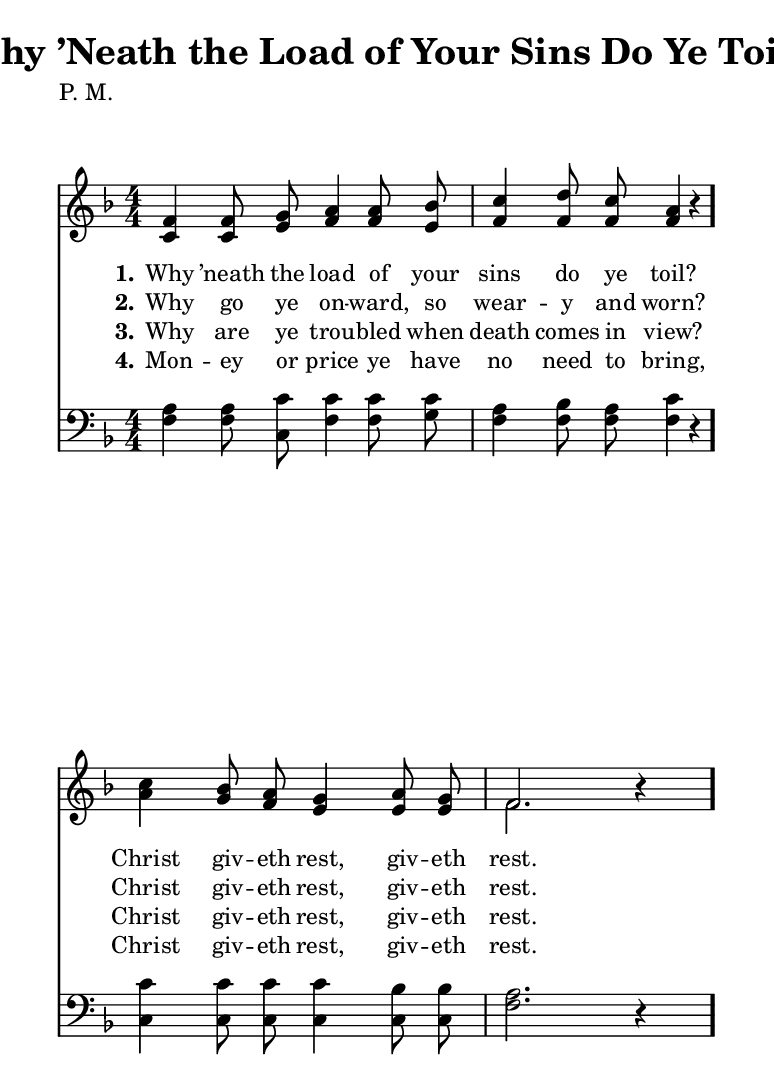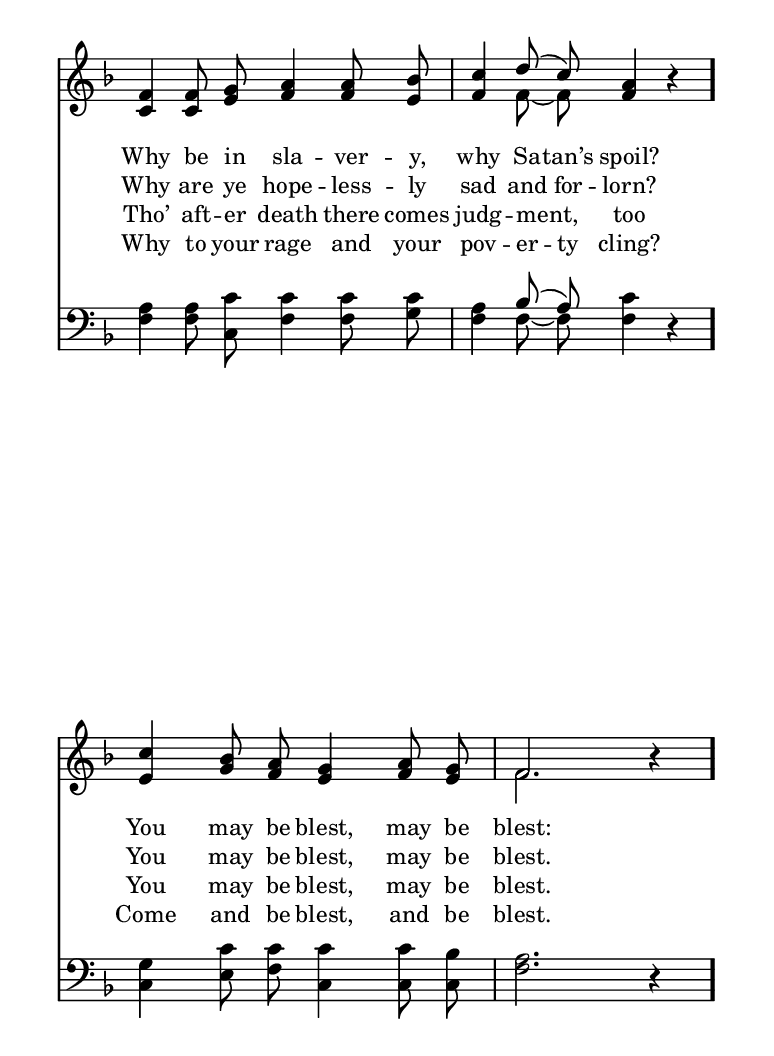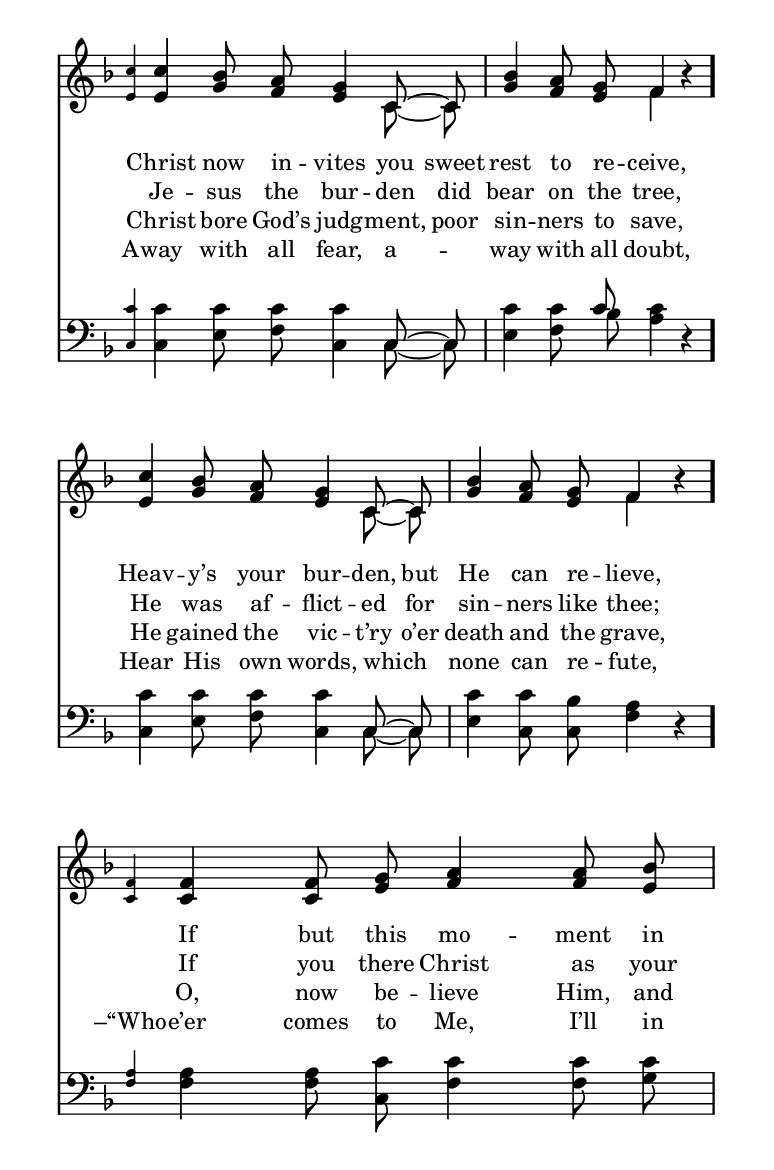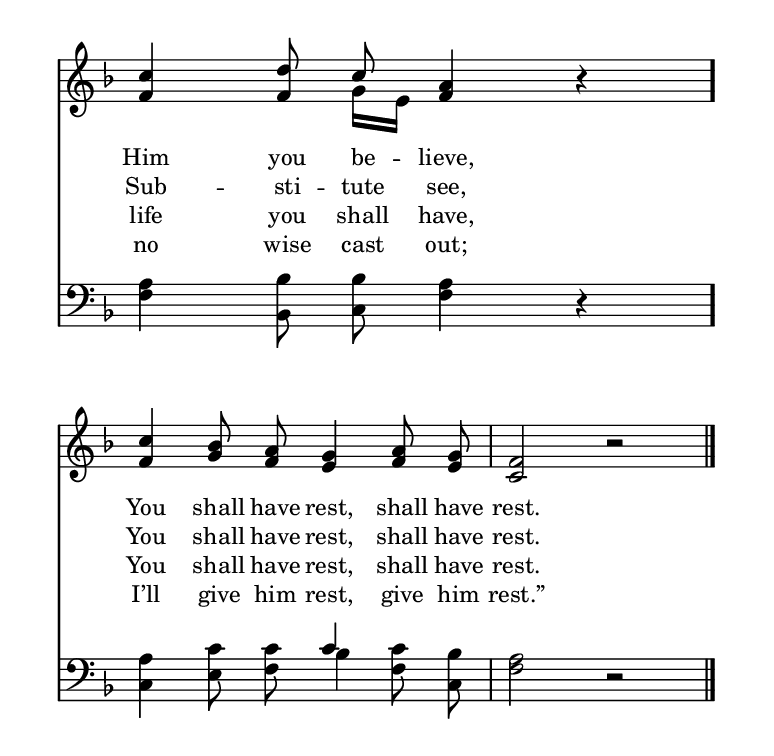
\include "common/global.ily"
\paper {
  \include "common/paper.ily"
  ragged-last-bottom = ##t
  systems-per-page = ##f
  page-count = #(cond (is-eogsized 2) (#t #f))
}

\header{
  %gospel
  hymnnumber = "55"
  title = "Why ’Neath the Load of Your Sins Do Ye Toil?"
  tunename = ""
  meter = "P. M."
  poet = ""
  composer = ""
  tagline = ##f
}

% for fermata in MIDI
ta = { \tempo 4=80 }
tb = { \tempo 4=40 }

patternAA = { c4 c8 c8 c4 c8 c8 | c4 c8 c8 c4 c4 }
patternAB = { c4 c8 c8 c4 c8 c8 | c4 c8 c16[ c16] c4 c4 }

patternBA = { c4 c8 c8 c4 c8 c8 | c2. c4 }
patternBB = { c4 c8 c8 c4 c8 c8 | c2  c2 }

global = {
  \include "common/overrides.ily"
  \override Staff.TimeSignature.style = #'numbered
  \time 4/4
  \override Score.MetronomeMark.transparent = ##t % hide all fermata changes too
  \ta
  \key f \major
  \autoBeamOff
}

notesSoprano = {
\global
\relative c' {

  \changePitch \patternAA { f f g a a bes | c d c a r }
  \changePitch \patternBA { c bes a g a g | f r } \eogbreak
  \changePitch \patternAA { f f g a a bes | c d( c) a r }
  \changePitch \patternBA { c bes a g a g | f r } \eogbreak

  \grace c'4 \changePitch \patternAA { c bes a g c, ~ c | bes' a g f r }
  \changePitch \patternAA { c' bes a g c, ~ c | bes' a g f r }
  \grace f4 \changePitch \patternAA { f f g a a bes | c d c a r }
  \changePitch \patternBB { c bes a g a g | f r }

  \bar "|."

}
}

notesAlto = {
\global
\relative e' {

  \changePitch \patternAA { c c e f f e | f f f f r }
  \changePitch \patternBA { a g f e e e | f r }
  \changePitch \patternAA { c c e f f e | f f ~ f f r }
  \changePitch \patternBA { e g f e f e | f r }

  \grace e \changePitch \patternAA { e g f e c ~ c | g' f e f r }
  \changePitch \patternAA { e g f e c ~ c | g' f e f r }
  \grace c \changePitch \patternAB { c c e f f e | f f g e f r }
  \changePitch \patternBB { f g f e f e | c r }

}
}

notesTenor = {
\global
\relative a {

  \changePitch \patternAA { a a c c c c | a bes a c r }
  \changePitch \patternBA { c c c c bes bes | a r }
  \changePitch \patternAA { a a c c c c | a bes( a) c r }
  \changePitch \patternBA { g c c c c bes | a r }

  \grace c \changePitch \patternAA { c c c c c, ~ c | c' c c c r }
  \changePitch \patternAA { c c c c c, ~ c | c' c bes a r }
  \grace a \changePitch \patternAA { a a c c c c | a bes bes a r }
  \changePitch \patternBB { a c c c c bes | a r }

}
}

notesBass = {
\global
\relative f {

  \changePitch \patternAA { f f c f f g | f f f f r }
  \changePitch \patternBA { c c c c c c | f r }
  \changePitch \patternAA { f f c f f g | f f ~ f f r }
  \changePitch \patternBA { c e f c c c | f r }

  \grace c \changePitch \patternAA { c e f c c ~ c | e f bes a r }
  \changePitch \patternAA { c, e f c c ~ c | e c c f r }
  \grace f \changePitch \patternAA { f f c f f g | f bes, c f r }
  \changePitch \patternBB { c e f bes f c | f r }

}
}

wordsA = \lyricmode {
\set stanza = "1."

Why ’neath the load of your sins do ye toil? \bar "."
Christ giv -- eth rest, giv -- eth rest. \bar "."
Why be in sla -- ver -- y, why { \mon } Sa -- tan’s { \moff } spoil? \bar "."
You may be blest, may be blest: % \bar "."
Christ now in -- vites { \mon } you sweet { \moff } rest to re -- ceive, \bar "."
Heav -- y’s your bur -- { \mon } den, but { \moff } He can re -- lieve, % \bar "."
If but this mo -- ment in { \pageBreak } Him you be -- lieve, \bar "."
You shall have rest, shall have rest. \bar "."

}

wordsB = \lyricmode {
\set stanza = "2."

Why go ye on -- ward, so wear -- y and worn?
Christ giv -- eth rest, giv -- eth rest.
Why are ye hope -- less -- ly sad { \mon } and for -- { \moff } lorn?
You may be blest, may be blest.
Je -- sus the bur -- { \mon } den did { \moff } bear on the tree,
He was af -- flict -- { \mon } ed for { \moff } sin -- ners like thee;
If you there Christ as your Sub -- sti -- tute see,
You shall have rest, shall have rest.

}

wordsC = \lyricmode {
\set stanza = "3."

Why are ye trou -- bled when death comes in view?
Christ giv -- eth rest, giv -- eth rest.
Tho’ aft -- er death there comes judg -- ment, too
You may be blest, may be blest.
Christ bore God’s judg -- { \mon } ment, poor sin -- ners to save,
He gained the vic -- t’ry o’er death and the grave,
O, now be -- lieve Him, and life you shall have,
You shall have rest, shall have rest.

}

wordsD = \lyricmode {
\set stanza = "4."

Mon -- ey or price ye have no need to bring,
Christ giv -- eth rest, giv -- eth rest.
Why to your rage and your { \mon } pov -- er -- ty { \moff } cling?
Come and be blest, and be %{HIDE>%} \set includeGraceNotes = ##t %{<HIDE%} blest. \bar "."
A -- way with all fear, a -- way with all doubt,
Hear His own words, which none can re -- fute, \bar "."
–“Who -- e’er comes to Me, I’ll in no wise cast out;
I’ll give him rest, give him rest.” %{HIDE>%} \set includeGraceNotes = ##f %{<HIDE%}

}

\score {
  \context ChoirStaff <<
    \context Staff = upper <<
      \set Staff.autoBeaming = ##f
      \set ChoirStaff.systemStartDelimiter = #'SystemStartBar
      \set ChoirStaff.printPartCombineTexts = ##f
      \partcombine #'(2 . 9) \notesSoprano \notesAlto
      \context NullVoice = sopranos { \voiceOne << \notesSoprano >> }
      \context NullVoice = altos { \voiceTwo << \notesAlto >> }
      \context Lyrics = one   \lyricsto sopranos \wordsA
      \context Lyrics = two   \lyricsto sopranos \wordsB
      \context Lyrics = three \lyricsto sopranos \wordsC
      \context Lyrics = four  \lyricsto sopranos \wordsD
    >>
    \context Staff = men <<
      \set Staff.autoBeaming = ##f
      \clef bass
      \set ChoirStaff.printPartCombineTexts = ##f
      \partcombine #'(2 . 9) \notesTenor \notesBass
      \context NullVoice = tenors { \voiceOne << \notesTenor >> }
      \context NullVoice = basses { \voiceTwo << \notesBass >> }
    >>
  >>
  \layout {
    \include "common/layout.ily"
  }
  \midi{
    \include "common/midi.ily"
  }
}

\version "2.19.49"  % necessary for upgrading to future LilyPond versions.

% vi:set et ts=2 sw=2 ai nocindent syntax=lilypond:
